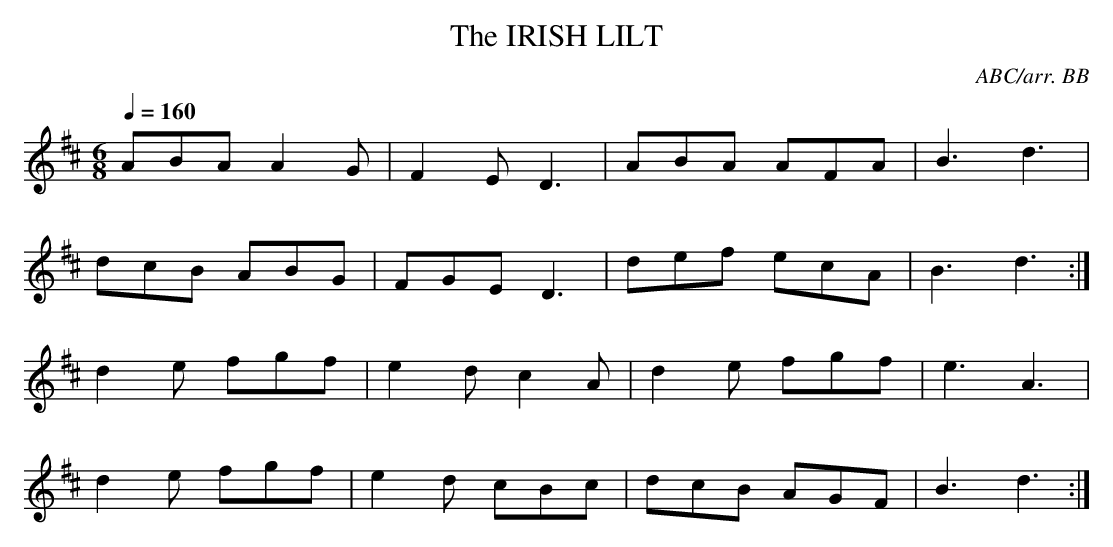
X:1
T:IRISH LILT, The
C:ABC/arr. BB
M:6/8
Q:1/4=160
K:D
ABA A2G|F2E D3|ABA AFA|B3 d3|
dcB ABG|FGE D3|def ecA|B3 d3 :|
d2e fgf|e2d c2A|d2e fgf|e3 A3|
d2e fgf|e2d cBc|dcB AGF|B3 d3 :|
